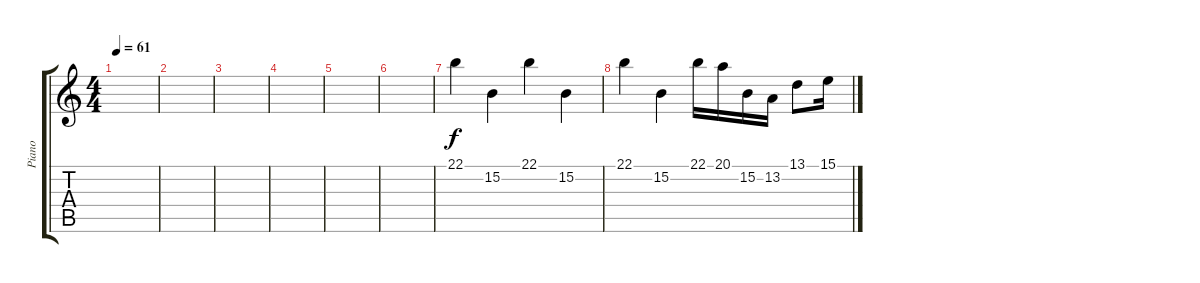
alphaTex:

\track ("Piano" "Piano") {instrument acousticgrandpiano}
\staff {score tabs}
\tuning (Db4 Ab3 E3 B2 Gb2 B1) {hide}
\ts (4 4)
\tempo 61
\clef g2
\ks c
|
|
|
|
|
|
22.1.4 15.2.4 22.1.4 15.2.4 |
22.1.4 15.2.4 22.1.16 20.1.16 15.2.16 13.2.16 13.1.8 15.1.16
